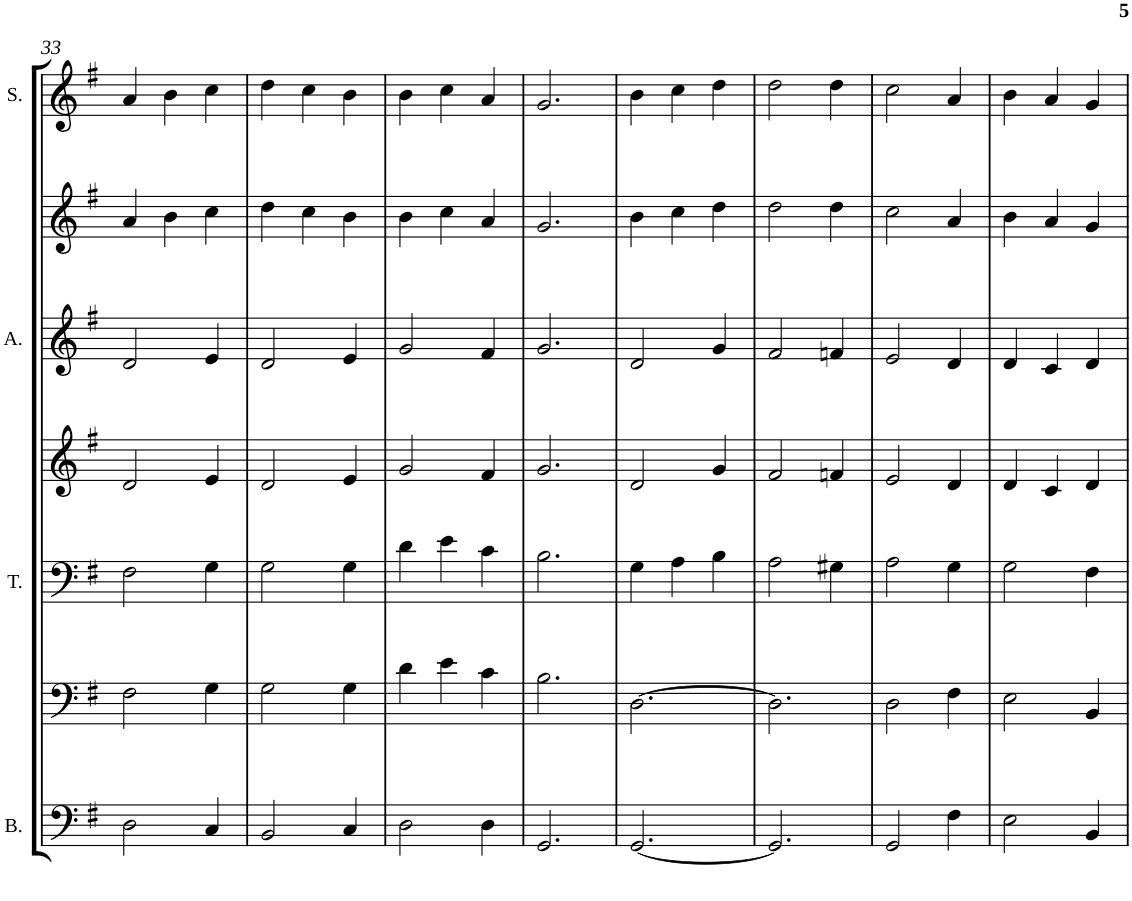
**kern	**kern	**kern	**kern	**kern	**kern	**kern
*part7	*part6	*part5	*part4	*part3	*part2	*part1
*staff7	*staff6	*staff5	*staff4	*staff3	*staff2	*staff1
*I"Bass	*	*I"Tenor	*	*I"Alto	*I"Piano	*I"Soprano
*I'B.	*	*I'T.	*	*I'A.	*	*I'S.
!!LO:PB:g=z
*clefF4	*clefF4	*clefF4	*clefG2	*clefG2	*clefG2	*clefG2
*k[f#]	*k[f#]	*k[f#]	*k[f#]	*k[f#]	*k[f#]	*k[f#]
*G:	*G:	*G:	*G:	*G:	*G:	*G:
*M3/4	*M3/4	*M3/4	*M3/4	*M3/4	*M3/4	*M3/4
=33	=33	=33	=33	=33	=33	=33
2D\	2F#\	2F#\	2d/	2d/	4a/	4a/
.	.	.	.	.	4b\	4b\
4C/	4G\	4G\	4e/	4e/	4cc\	4cc\
=34	=34	=34	=34	=34	=34	=34
2BB/	2G\	2G\	2d/	2d/	4dd\	4dd\
.	.	.	.	.	4cc\	4cc\
4C/	4G\	4G\	4e/	4e/	4b\	4b\
=35	=35	=35	=35	=35	=35	=35
2D\	4d\	4d\	2g/	2g/	4b\	4b\
.	4e\	4e\	.	.	4cc\	4cc\
4D\	4c\	4c\	4f#/	4f#/	4a/	4a/
=36	=36	=36	=36	=36	=36	=36
2.GG/	2.B\	2.B\	2.g/	2.g/	2.g/	2.g/
=37	=37	=37	=37	=37	=37	=37
[2.GG/	[2.D\	4G\	2d/	2d/	4b\	4b\
.	.	4A\	.	.	4cc\	4cc\
.	.	4B\	4g/	4g/	4dd\	4dd\
=38	=38	=38	=38	=38	=38	=38
2.GG/]	2.D\]	2A\	2f#/	2f#/	2dd\	2dd\
.	.	4G#X\	4fn/	4fn/	4dd\	4dd\
=39	=39	=39	=39	=39	=39	=39
2GG/	2D\	2A\	2e/	2e/	2cc\	2cc\
4F#\	4F#\	4G\	4d/	4d/	4a/	4a/
=40	=40	=40	=40	=40	=40	=40
2E\	2E\	2G\	4d/	4d/	4b\	4b\
.	.	.	4c/	4c/	4a/	4a/
4BB/	4BB/	4F#\	4d/	4d/	4g/	4g/
=	=	=	=	=	=	=
*-	*-	*-	*-	*-	*-	*-
